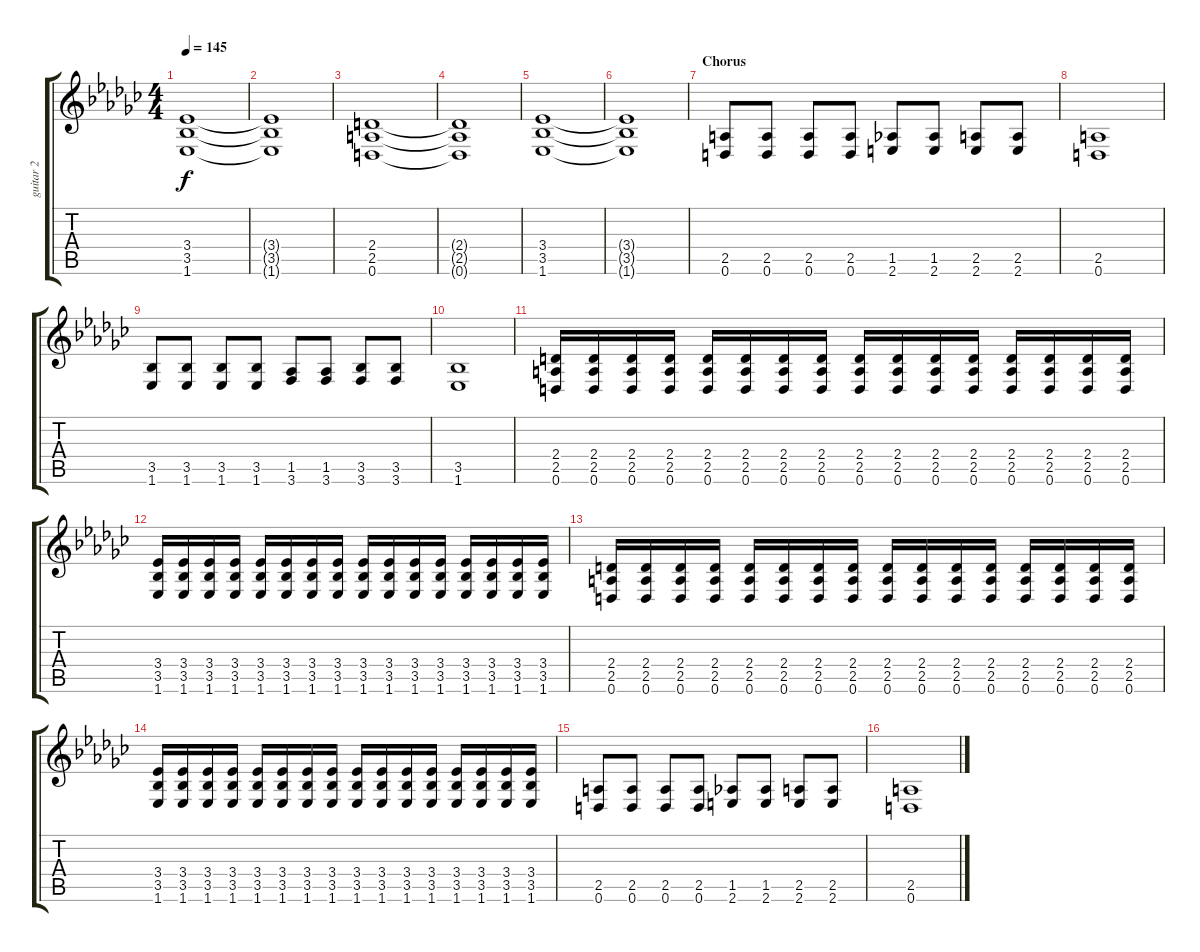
\track ("guitar 2" "guitar 2") {instrument distortionguitar}
\staff {score tabs}
\tuning (D4 A3 F3 C3 G2 D2) {hide}
\ts (4 4)
\tempo 145
\clef g2
\ks gb
(3.4 3.5 1.6).1{dy f} |
(3.4{t} 3.5{t} 1.6{t}).1 |
(2.4 2.5 0.6).1 |
(2.4{t} 2.5{t} 0.6{t}).1 |
(3.4 3.5 1.6).1 |
(3.4{t} 3.5{t} 1.6{t}).1 |
\section ("" "Chorus")
(2.5 0.6).8 (2.5 0.6).8 (2.5 0.6).8 (2.5 0.6).8 (1.5 2.6).8 (1.5 2.6).8 (2.5 2.6).8 (2.5 2.6).8 |
(2.5 0.6).1 |
(3.5 1.6).8 (3.5 1.6).8 (3.5 1.6).8 (3.5 1.6).8 (1.5 3.6).8 (1.5 3.6).8 (3.5 3.6).8 (3.5 3.6).8 |
(3.5 1.6).1 |
(2.4 2.5 0.6).16 (2.4 2.5 0.6).16 (2.4 2.5 0.6).16 (2.4 2.5 0.6).16 (2.4 2.5 0.6).16 (2.4 2.5 0.6).16 (2.4 2.5 0.6).16 (2.4 2.5 0.6).16 (2.4 2.5 0.6).16 (2.4 2.5 0.6).16 (2.4 2.5 0.6).16 (2.4 2.5 0.6).16 (2.4 2.5 0.6).16 (2.4 2.5 0.6).16 (2.4 2.5 0.6).16 (2.4 2.5 0.6).16 |
(3.4 3.5 1.6).16 (3.4 3.5 1.6).16 (3.4 3.5 1.6).16 (3.4 3.5 1.6).16 (3.4 3.5 1.6).16 (3.4 3.5 1.6).16 (3.4 3.5 1.6).16 (3.4 3.5 1.6).16 (3.4 3.5 1.6).16 (3.4 3.5 1.6).16 (3.4 3.5 1.6).16 (3.4 3.5 1.6).16 (3.4 3.5 1.6).16 (3.4 3.5 1.6).16 (3.4 3.5 1.6).16 (3.4 3.5 1.6).16 |
(2.4 2.5 0.6).16 (2.4 2.5 0.6).16 (2.4 2.5 0.6).16 (2.4 2.5 0.6).16 (2.4 2.5 0.6).16 (2.4 2.5 0.6).16 (2.4 2.5 0.6).16 (2.4 2.5 0.6).16 (2.4 2.5 0.6).16 (2.4 2.5 0.6).16 (2.4 2.5 0.6).16 (2.4 2.5 0.6).16 (2.4 2.5 0.6).16 (2.4 2.5 0.6).16 (2.4 2.5 0.6).16 (2.4 2.5 0.6).16 |
(3.4 3.5 1.6).16 (3.4 3.5 1.6).16 (3.4 3.5 1.6).16 (3.4 3.5 1.6).16 (3.4 3.5 1.6).16 (3.4 3.5 1.6).16 (3.4 3.5 1.6).16 (3.4 3.5 1.6).16 (3.4 3.5 1.6).16 (3.4 3.5 1.6).16 (3.4 3.5 1.6).16 (3.4 3.5 1.6).16 (3.4 3.5 1.6).16 (3.4 3.5 1.6).16 (3.4 3.5 1.6).16 (3.4 3.5 1.6).16 |
(2.5 0.6).8 (2.5 0.6).8 (2.5 0.6).8 (2.5 0.6).8 (1.5 2.6).8 (1.5 2.6).8 (2.5 2.6).8 (2.5 2.6).8 |
(2.5 0.6).1
